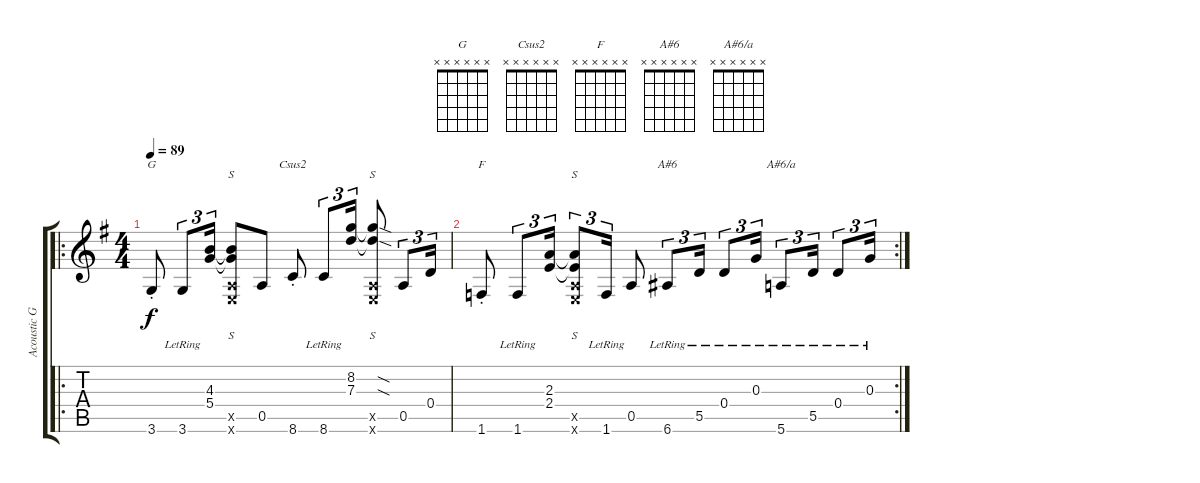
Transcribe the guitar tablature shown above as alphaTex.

\track ("Acoustic Guitar" "Acoustic G") {instrument acousticguitarsteel}
\staff {score tabs}
\tuning (E4 B3 G3 D3 A2 E2) {hide}
\chord ("G" x x x x x x)
\chord ("Csus2" x x x x x x)
\chord ("F" x x x x x x)
\chord ("A#6" x x x x x x)
\chord ("A#6/a" x x x x x x)
\ro
\ts (4 4)
\tempo 89
\clef g2
\ks g
3.6{st}.8{ch "G" dy f instrument acousticguitarsteel} 3.6{lr}.8{tu (3 2)} (4.3 5.4).16{tu (3 2)} (4.3{t} 5.4{t} 0.5{x} 0.6{x}).8{s} 0.5.8 8.6{st}.8{ch "Csus2"} 8.6{lr}.8{tu (3 2)} (8.2 7.3).16{tu (3 2)} (8.2{sod t} 7.3{sod t} 0.5{x} 0.6{x}).8{s} 0.5.8{tu (3 2)} 0.4.16{tu (3 2)} |
\rc 2
1.6{st}.8{ch "F"} 1.6{lr}.8{tu (3 2)} (2.3 2.4).16{tu (3 2)} (2.3{t} 2.4{t} 0.5{x} 0.6{x}).8{s tu (3 2)} 1.6{lr}.16{tu (3 2)} 0.5.8 6.6{lr}.8{tu (3 2) ch "A#6"} 5.5{lr}.16{tu (3 2)} 0.4{lr}.8{tu (3 2)} 0.3{lr}.16{tu (3 2)} 5.6{lr}.8{tu (3 2) ch "A#6/a"} 5.5{lr}.16{tu (3 2)} 0.4{lr}.8{tu (3 2)} 0.3{lr}.16{tu (3 2)}
